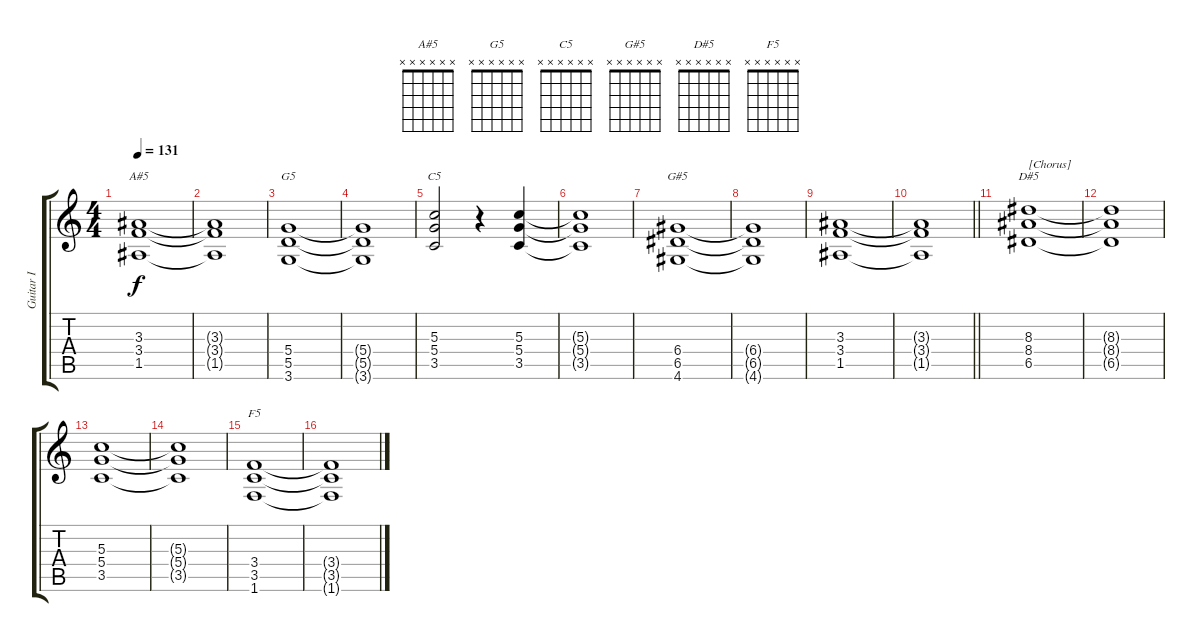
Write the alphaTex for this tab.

\track ("Guitar I" "Guitar I") {instrument acousticguitarsteel}
\staff {score tabs}
\tuning (E4 B3 G3 D3 A2 E2) {hide}
\chord ("A#5" x x x x x x)
\chord ("G5" x x x x x x)
\chord ("C5" x x x x x x)
\chord ("G#5" x x x x x x)
\chord ("D#5" x x x x x x)
\chord ("F5" x x x x x x)
\ts (4 4)
\tempo 131
\clef g2
\ks c
(3.3 3.4 1.5).1{ch "A#5" dy f} |
(3.3{t} 3.4{t} 1.5{t}).1 |
(5.4 5.5 3.6).1{ch "G5"} |
(5.4{t} 5.5{t} 3.6{t}).1 |
(5.3 5.4 3.5).2{ch "C5"} r.4 (5.3 5.4 3.5).4 |
(5.3{t} 5.4{t} 3.5{t}).1 |
(6.4 6.5 4.6).1{ch "G#5"} |
(6.4{t} 6.5{t} 4.6{t}).1 |
(3.3 3.4 1.5).1 |
\barLineRight lightlight
(3.3{t} 3.4{t} 1.5{t}).1 |
(8.3 8.4 6.5).1{ch "D#5" txt "[Chorus]"} |
(8.3{t} 8.4{t} 6.5{t}).1 |
(5.3 5.4 3.5).1 |
(5.3{t} 5.4{t} 3.5{t}).1 |
(3.4 3.5 1.6).1{ch "F5"} |
(3.4{t} 3.5{t} 1.6{t}).1
